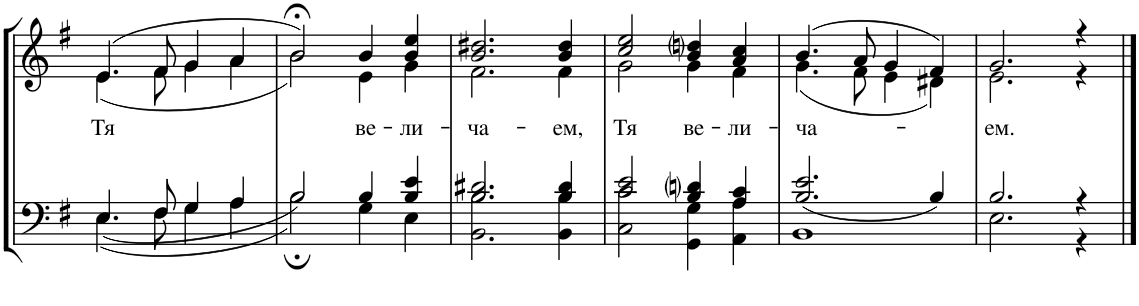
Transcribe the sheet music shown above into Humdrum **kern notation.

**kern	**kern	**text
*part1	*part1	*part1
*staff2	*staff1	*staff1
*I"Piano	*	*
*I'Pno.	*	*
!!LO:PB:g=z
*clefF4	*clefG2	*
*k[f#]	*k[f#]	*
*M4/4	*M4/4	*
*met(c)	*met(c)	*
=44	=44	=44
*^	*^	*
*	*^	*	*	*
!	!	!	!	!	!LO:LY:b
1ryy	4.E/	4.E\	(4.e/	(4.e\	Тя
.	8F#/	8F#\	8f#/	8f#\	.
.	4G/	4G\	4g/	4g\	.
.	4A/	4A\	4a/	4a\	.
=45	=45	=45	=45	=45	=45
1ryy	2B;/	2B\	2b;</)	2b\)	.
!	!	!	!	!	!LO:LY:b
.	4B/	4G\	4b/	4e\	ве-
!	!	!	!	!	!LO:LY:b
.	4B/ 4e/	4E\	4b/ 4ee/	4g\	-ли-
=46	=46	=46	=46	=46	=46
!	!	!	!	!	!LO:LY:b
1ryy	2.B/ 2.d#X/	2.BB\ 2.B\	2.b/ 2.dd#X/	2.f#\	-ча-
!	!	!	!	!	!LO:LY:b
.	4B/ 4d#/	4BB\ 4B\	4b/ 4dd#/	4f#\	-ем,
=47	=47	=47	=47	=47	=47
!	!	!	!	!	!LO:LY:b
1ryy	2c/ 2e/	2C\ 2c\	2cc/ 2ee/	2g\	Тя
!	!	!	!	!	!LO:LY:b
.	4B/ 4dni/	4GG\ 4G\	4b/ 4ddni/	4g\	ве-
!	!	!	!	!	!LO:LY:b
.	4A/ 4c/	4AA\ 4A\	4a/ 4cc/	4f#\	-ли-
=48	=48	=48	=48	=48	=48
!	!	!	!	!	!LO:LY:b
1ryy	2.B/ 2.e/	1BB	(4.b/	(4.g\	-ча-
.	.	.	8a/	8f#\	.
.	.	.	4g/	4e\	.
.	4B/	.	4f#/)	4d#X\)	.
=49	=49	=49	=49	=49	=49
!	!	!	!	!	!LO:LY:b
1ryy	2.B/	2.E\	2.g/	2.e\	-ем.
.	4r	4r	4r	4r	.
*v	*v	*v	*	*	*
*	*v	*v	*
==	==	==
*-	*-	*-
